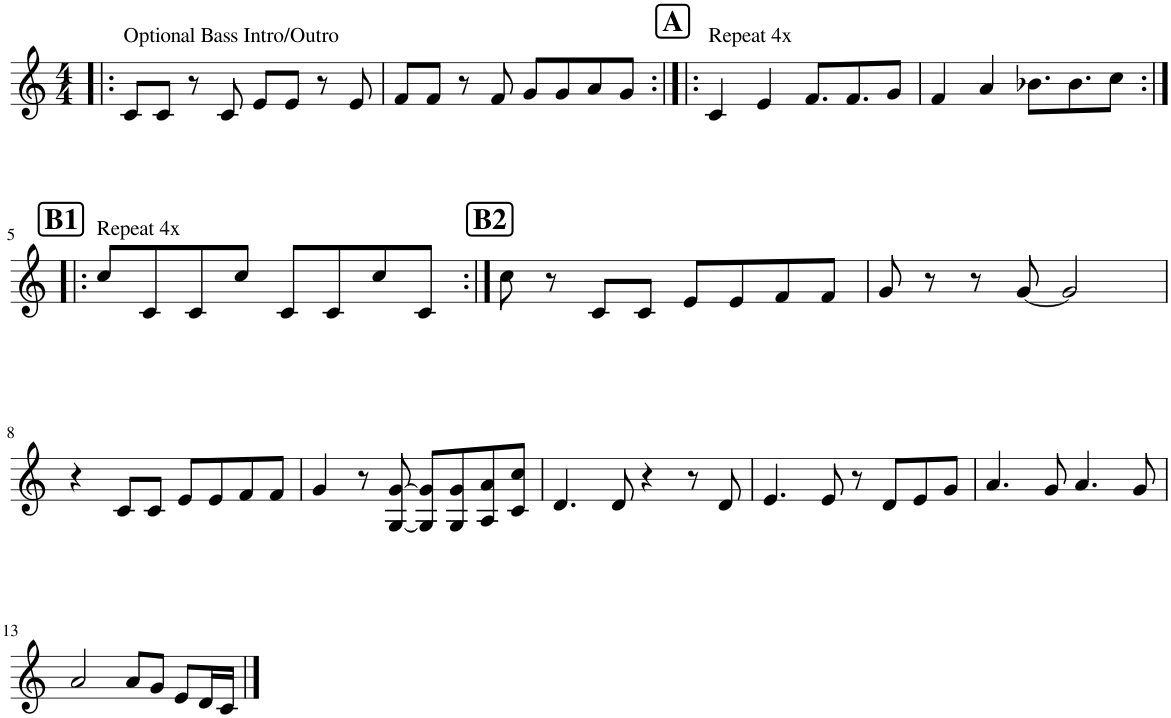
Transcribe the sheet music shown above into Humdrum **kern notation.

**kern
*part1
*staff1
*I"Bb Trumpet
*I'Bb Tpt.
*clefG2
*Trd1c2
*k[]
*M4/4
=1!|:
!LO:TX:a:t=Optional Bass Intro/Outro
8c/L
8c/J
8r
8c/
8e/L
8e/J
8r
8e/
=2
8f/L
8f/J
8r
8f/
8g/L
8g/
8a/
8g/J
!!LO:REH:place=s1:a:B:cj:fs=14:t=A
=3:|!|:
!LO:TX:a:t=Repeat 4x
4c/
4e/
8.f/L
8.f/
8g/J
=4
4f/
4a/
8.b-X\L
8.b-\
8cc\J
!!LO:LB:g=z
!!LO:REH:place=s1:a:B:cj:fs=14:t=B1
=5:|!|:
!LO:TX:a:t=Repeat 4x
8cc/L
8c/
8c/
8cc/J
8c/L
8c/
8cc/
8c/J
!!LO:REH:place=s1:a:B:cj:fs=14:t=B2
=6:|!
8cc\
8r
8c/L
8c/J
8e/L
8e/
8f/
8f/J
=7
8g/
8r
8r
[8g/
2g/]
!!LO:LB:g=z
=8
4r
8c/L
8c/J
8e/L
8e/
8f/
8f/J
=9
4g/
8r
[8G/ [8g/
8G/] 8g/]L
8G/ 8g/
8A/ 8a/
8c/ 8cc/J
=10
4.d/
8d/
4r
8r
8d/
=11
4.e/
8e/
8r
8d/L
8e/
8g/J
=12
4.a/
8g/
4.a/
8g/
!!LO:LB:g=z
=13
2a/
8a/L
8g/J
8e/L
16d/L
16c/JJ
==
*-
